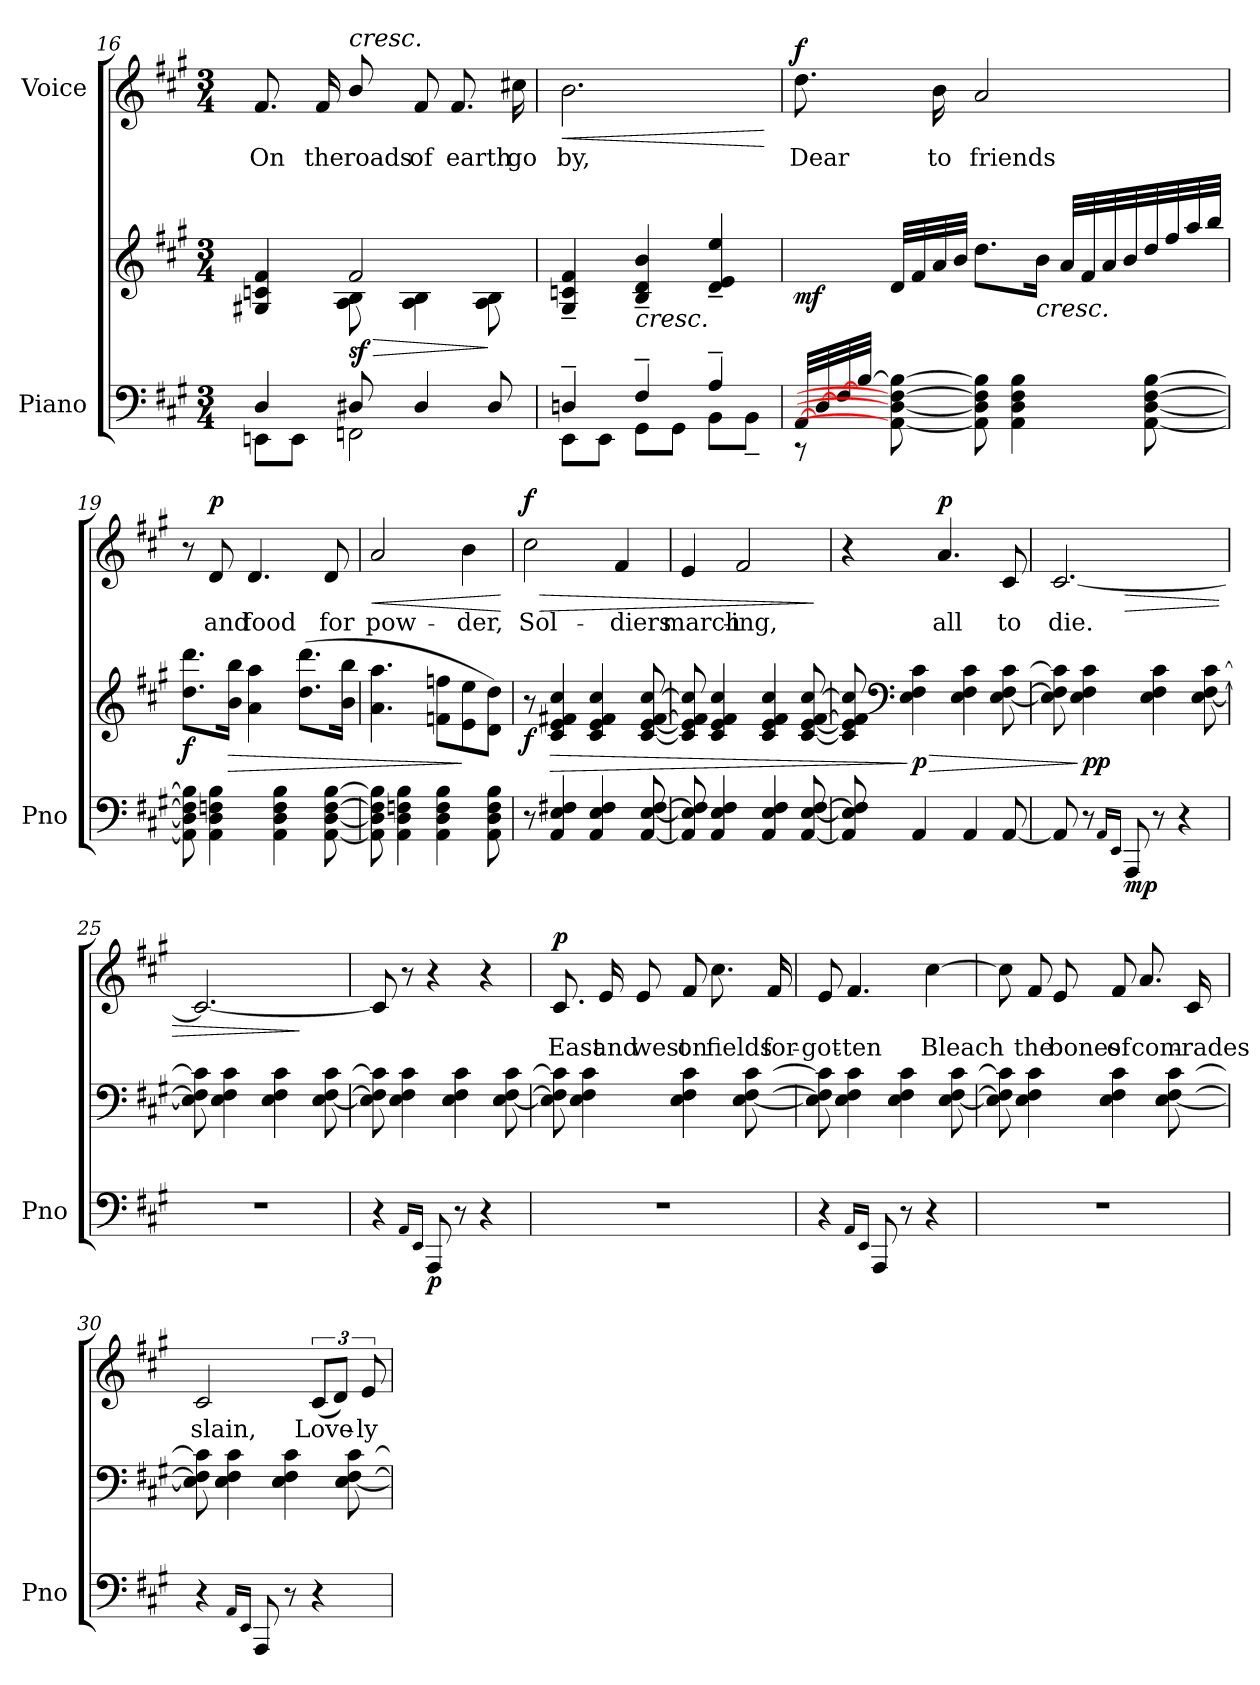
**kern	**kern	**dynam	**kern	**text	**dynam
*part2	*part2	*part2	*part1	*part1	*part1
*staff3	*staff2	*staff2/3	*staff1	*staff1	*staff1
*I"Piano	*	*	*I"Voice	*	*
*I'Pno	*	*	*	*	*
!!LO:PB:g=z
*clefF4	*clefG2	*	*clefG2	*	*
*k[f#c#g#]	*k[f#c#g#]	*	*k[f#c#g#]	*	*
*M3/4	*M3/4	*	*M3/4	*	*
=16	=16	=16	=16	=16	=16
*^	*^	*	*	*	*
!	!	!	!	!	!	!LO:LY:b	!
4D/	8EEn\L	4G#X/ 4cn/ 4f#/	4ryy	.	8.f#/	On	.
.	8EE\J	.	.	.	.	.	.
!	!	!	!	!	!	!LO:LY:b	!
.	.	.	.	.	16f#/	the	.
!	!	!	!	!	!LO:TX:a:i:t=cresc.	!	!
!	!	!	!	!LO:HP:b	!	!LO:LY:b	!
!	!	!	!	!LO:DY:n=1:b	!	!	!
8D#X/	2FFn\	2f#/	8A\ 8B\	> sf	8b/	roads	.
!	!	!	!	!	!	!LO:LY:b	!
4D#/	.	.	4A\ 4B\	.	8f#/	of	.
!	!	!	!	!	!	!LO:LY:b	!
.	.	.	.	.	8.f#/	earth	.
8D#/	.	.	8A\ 8B\	]	.	.	.
!	!	!	!	!	!	!LO:LY:b	!
.	.	.	.	.	16cc#X\	go	.
*	*	*v	*v	*	*	*	*
=17	=17	=17	=17	=17	=17	=17
!	!	!	!	!	!LO:LY:b	!LO:HP:b
4Dn~/	8EE\L	4G#/~ 4cn/~ 4f#/~	.	2.b\	by,	<
.	8EE\J	.	.	.	.	.
!	!	!LO:TX:b:i:t=cresc.	!	!	!	!
4F#~/	8GG#\L	4B/~ 4d/~ 4b/~	.	.	.	.
.	8GG#\J	.	.	.	.	.
4A~/	8BB\L	4d/~ 4e/~ 4ee/~	.	.	.	.
.	8BB~\J	.	.	.	.	.
*v	*v	*	*	*	*	*
.	.	.	.	.	[
=18	=18	=18	=18	=18	=18
*^	*	*	*	*	*
!	!	!	!LO:DY:b	!	!LO:LY:b	!LO:DY:a
(>[32AA/LLL	8r	8ryy	mf	8.dd\	Dear	f
[32D/	.	.	.	.	.	.
[32F#/	.	.	.	.	.	.
[32B/JJJ	.	.	.	.	.	.
2ryy	8AA\_ 8D\_ 8F#\_ 8B\_	32d/LLL	.	.	.	.
.	.	32f#/	.	.	.	.
!	!	!	!	!	!LO:LY:b	!
.	.	32a/	.	16b\	to	.
.	.	32b/JJJ	.	.	.	.
!	!	!	!	!	!LO:LY:b	!
.	8AA\] 8D\] 8F#\] 8B\]	8.dd\L	.	2a/	friends	.
.	4AA\ 4D\ 4F#\ 4B\	.	.	.	.	.
!	!	!LO:TX:b:i:t=cresc.	!	!	!	!
.	.	16b\Jk	.	.	.	.
.	.	32a/LLL	.	.	.	.
.	.	32f#/	.	.	.	.
.	.	32a/	.	.	.	.
.	.	32b/	.	.	.	.
8ryy	[8AA\ [8D\ [8F#\ [8B\	32dd/	.	.	.	.
.	.	32ff#/	.	.	.	.
.	.	32aa/	.	.	.	.
.	.	32bb/JJJ	.	.	.	.
*v	*v	*	*	*	*	*
!!LO:LB:g=z
=19	=19	=19	=19	=19	=19
!	!	!LO:DY:b	!	!	!
8AA\] 8D\] 8F#\] 8B\]	8.dd\ 8.ddd\L	f	8r	.	.
!	!	!	!	!LO:LY:b	!LO:DY:a
4AA\ 4D\ 4Fn\ 4B\	.	.	8d/	and	p
!	!	!LO:HP:b	!	!	!
.	16b\ 16bb\Jk	>	.	.	.
!	!	!	!	!LO:LY:b	!
.	4a\ 4aa\)	.	4.d/	food	.
4AA\ 4D\ 4F\ 4B\	.	.	.	.	.
.	(>8.dd\ 8.ddd\L	.	.	.	.
!	!	!	!	!LO:LY:b	!
[8AA\ [8D\ [8F\ [8B\	.	.	8d/	for	.
.	16b\ 16bb\Jk	.	.	.	.
=20	=20	=20	=20	=20	=20
!	!	!	!	!LO:LY:b	!LO:HP:b
8AA\] 8D\] 8F\] 8B\]	4.a\ 4.aa\	.	2a/	pow-	<
4AA\ 4D\ 4Fn\ 4B\	.	.	.	.	.
4AA\ 4D\ 4F\ 4B\	8fn\ 8ffn\L	.	.	.	.
!	!	!	!	!LO:LY:b	!
.	8e\ 8ee\	]	4b\	-der,	.
8AA\ 8D\ 8F\ 8B\	8d\ 8dd\J)	.	.	.	.
.	.	.	.	.	[
=21	=21	=21	=21	=21	=21
!	!	!LO:DY:b	!	!LO:LY:b	!LO:HP:b
!	!	!	!	!	!LO:DY:n=1:a
8r	8r	f	2cc#\	Sol-	> f
!	!	!LO:HP:b	!	!	!
4AA/ 4E/ 4F#X/	4c#/ 4e/ 4f#X/ 4cc#/	>	.	.	.
4AA/ 4E/ 4F#/	4c#/ 4e/ 4f#/ 4cc#/	.	.	.	.
!	!	!	!	!LO:LY:b	!
.	.	.	4f#/	-diers	.
[8AA/ [8E/ [8F#/	[8c#/ [8e/ [8f#/ [8cc#/	.	.	.	.
=22	=22	=22	=22	=22	=22
!	!	!	!	!LO:LY:b	!
8AA/] 8E/] 8F#/]	8c#/] 8e/] 8f#/] 8cc#/]	.	4e/	march-	.
4AA/ 4E/ 4F#/	4c#/ 4e/ 4f#/ 4cc#/	.	.	.	.
!	!	!	!	!LO:LY:b	!
.	.	.	2f#/	-ing,	.
4AA/ 4E/ 4F#/	4c#/ 4e/ 4f#/ 4cc#/	.	.	.	.
[8AA/ [8E/ [8F#/	[8c#/ [8e/ [8f#/ [8cc#/	.	.	.	.
.	.	.	.	.	]
=23	=23	=23	=23	=23	=23
8AA/] 8E/] 8F#/]	8c#/] 8e/] 8f#/] 8cc#/]	.	4r	.	.
*	*clefF4	*	*	*	*
!	!	!LO:HP:n=1:b	!	!	!
!	!	!LO:DY:n=1:b	!	!	!
4AA/	4E\ 4F#\ 4c#\	] > p	.	.	.
!	!	!	!	!LO:LY:b	!LO:DY:a
.	.	.	4.a/	all	p
4AA/	4E\ 4F#\ 4c#\	.	.	.	.
!	!	!	!	!LO:LY:b	!
[8AA/	[8E\ [8F#\ [8c#\	.	8c#/	to	.
!!LO:LB:g=z
=24	=24	=24	=24	=24	=24
!	!	!	!	!LO:LY:b	!
*	*	*	*^	*	*
8AA/]	8E\] 8F#\] 8c#\]	.	[2.c#/	4ryy	die.	.
!	!	!LO:DY:n=1:b	!	!	!	!
8r	4E\ 4F#\ 4c#\	] pp	.	.	.	.
16qAA/LL	.	.	.	.	.	.
16qEE/JJ	.	.	.	.	.	.
!	!	!LO:DY:n=2:b=2	!	!	!	!LO:HP:b
8AAA/	.	mp	.	4ryy	.	>
8r	4E\ 4F#\ 4c#\	.	.	.	.	.
4r	.	.	.	4ryy	.	.
.	[8E\ [8F#\ [8c#\	.	.	.	.	.
=25	=25	=25	=25	=25	=25	=25
2.r	8E\] 8F#\] 8c#\]	.	2.c#/_	4ryy	.	.
.	4E\ 4F#\ 4c#\	.	.	.	.	.
.	.	.	.	4ryy	.	.
.	4E\ 4F#\ 4c#\	.	.	.	.	.
.	.	.	.	4ryy	.	]
.	[8E\ [8F#\ [8c#\	.	.	.	.	.
*	*	*	*v	*v	*	*
=26	=26	=26	=26	=26	=26
4r	8E\] 8F#\] 8c#\]	.	8c#/]	.	.
.	4E\ 4F#\ 4c#\	.	8r	.	.
16qAA/LL	.	.	.	.	.
16qEE/JJ	.	.	.	.	.
!	!	!LO:DY:b=2	!	!	!
8AAA/	.	p	4r	.	.
8r	4E\ 4F#\ 4c#\	.	.	.	.
4r	.	.	4r	.	.
.	[8E\ [8F#\ [8c#\	.	.	.	.
=27	=27	=27	=27	=27	=27
!	!	!	!	!LO:LY:b	!LO:DY:a
2.r	8E\] 8F#\] 8c#\]	.	8.c#/	East	p
.	4E\ 4F#\ 4c#\	.	.	.	.
!	!	!	!	!LO:LY:b	!
.	.	.	16e/	and	.
!	!	!	!	!LO:LY:b	!
.	.	.	8e/	west	.
!	!	!	!	!LO:LY:b	!
.	4E\ 4F#\ 4c#\	.	8f#/	on	.
!	!	!	!	!LO:LY:b	!
.	.	.	8.cc#\	fields	.
.	[8E\ [8F#\ [8c#\	.	.	.	.
!	!	!	!	!LO:LY:b	!
.	.	.	16f#/	for-	.
!!LO:LB:g=z
=28	=28	=28	=28	=28	=28
!	!	!	!	!LO:LY:b	!
4r	8E\] 8F#\] 8c#\]	.	8e/	-got-	.
!	!	!	!	!LO:LY:b	!
.	4E\ 4F#\ 4c#\	.	4.f#/	-ten	.
16qAA/LL	.	.	.	.	.
16qEE/JJ	.	.	.	.	.
8AAA/	.	.	.	.	.
8r	4E\ 4F#\ 4c#\	.	.	.	.
!	!	!	!	!LO:LY:b	!
4r	.	.	[4cc#\	Bleach	.
.	[8E\ [8F#\ [8c#\	.	.	.	.
=29	=29	=29	=29	=29	=29
2.r	8E\] 8F#\] 8c#\]	.	8cc#\]	.	.
!	!	!	!	!LO:LY:b	!
.	4E\ 4F#\ 4c#\	.	8f#/	the	.
!	!	!	!	!LO:LY:b	!
.	.	.	8e/	bones	.
!	!	!	!	!LO:LY:b	!
.	4E\ 4F#\ 4c#\	.	8f#/	of	.
!	!	!	!	!LO:LY:b	!
.	.	.	8.a/	com-	.
.	[8E\ [8F#\ [8c#\	.	.	.	.
!	!	!	!	!LO:LY:b	!
.	.	.	16c#/	-rades	.
=30	=30	=30	=30	=30	=30
!	!	!	!	!LO:LY:b	!
4r	8E\] 8F#\] 8c#\]	.	2c#/	slain,	.
.	4E\ 4F#\ 4c#\	.	.	.	.
16qAA/LL	.	.	.	.	.
16qEE/JJ	.	.	.	.	.
8AAA/	.	.	.	.	.
8r	4E\ 4F#\ 4c#\	.	.	.	.
!	!	!	!	!LO:LY:b	!
4r	.	.	(<12c#/L	Love-	.
.	.	.	12d/J)	.	.
.	[8E\ [8F#\ [8c#\	.	.	.	.
!	!	!	!	!LO:LY:b	!
.	.	.	12e/	-ly	.
=	=	=	=	=	=
*-	*-	*-	*-	*-	*-
